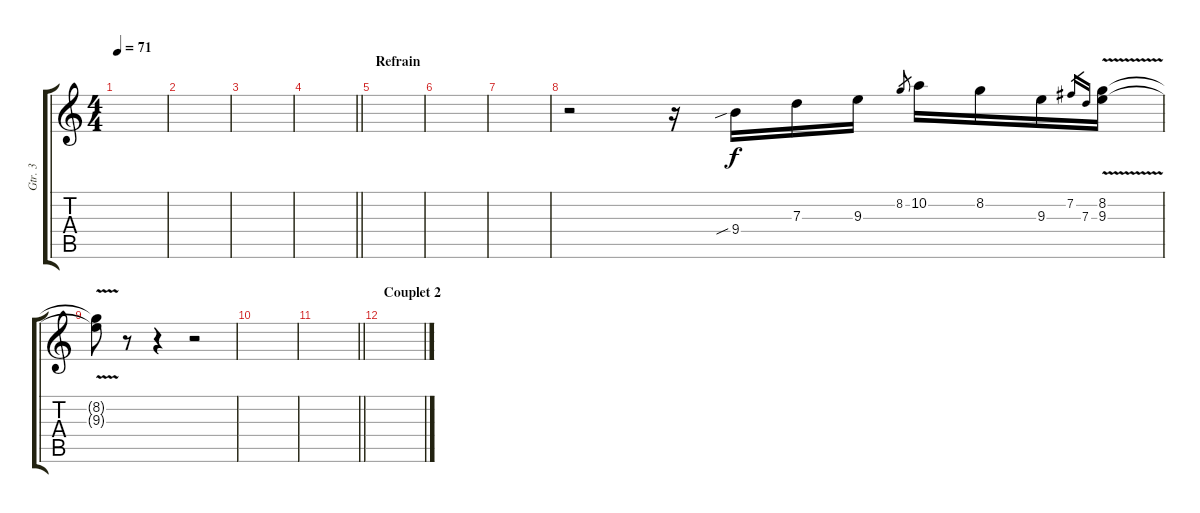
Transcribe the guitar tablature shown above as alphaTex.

\track ("Gtr. 3" "Gtr. 3") {instrument overdrivenguitar}
\staff {score tabs}
\tuning (E4 B3 G3 D3 A2 E2) {hide}
\ts (4 4)
\tempo 71
\clef g2
\ks c
|
|
|
\barLineRight lightlight
|
\section ("" "Refrain")
|
|
|
r.2 r.16 9.4{sib}.16 7.3.16 9.3.16 8.2.8{gr} 10.2.16 8.2.16 9.3.16 7.2.16{gr} 7.3.16{gr} (8.2{v} 9.3).16 |
(8.2{t} 9.3{t}).8 r.8 r.4 r.2 |
|
\barLineRight lightlight
|
\section ("" "Couplet 2")
